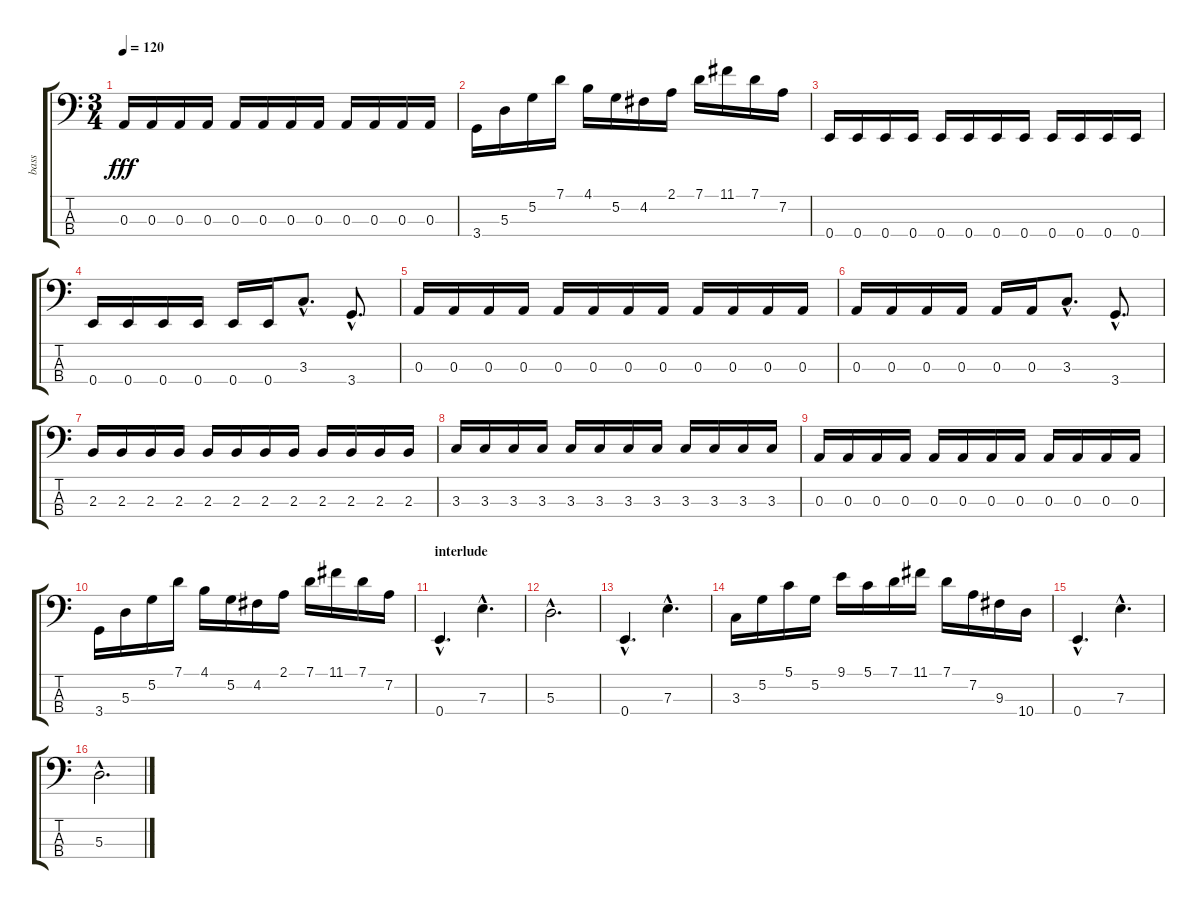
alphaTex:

\track ("bass" "bass") {instrument electricbassfinger}
\staff {score tabs}
\tuning (G2 D2 A1 E1) {hide}
\ts (3 4)
\tempo 120
\clef f4
\ks c
0.3.16{dy fff} 0.3.16 0.3.16 0.3.16 0.3.16 0.3.16 0.3.16 0.3.16 0.3.16 0.3.16 0.3.16 0.3.16 |
3.4.16 5.3.16 5.2.16 7.1.16 4.1.16 5.2.16 4.2.16 2.1.16 7.1.16 11.1.16 7.1.16 7.2.16 |
0.4.16 0.4.16 0.4.16 0.4.16 0.4.16 0.4.16 0.4.16 0.4.16 0.4.16 0.4.16 0.4.16 0.4.16 |
0.4.16 0.4.16 0.4.16 0.4.16 0.4.16 0.4.16 3.3{hac}.8{d} 3.4{hac}.8{d} |
0.3.16 0.3.16 0.3.16 0.3.16 0.3.16 0.3.16 0.3.16 0.3.16 0.3.16 0.3.16 0.3.16 0.3.16 |
0.3.16 0.3.16 0.3.16 0.3.16 0.3.16 0.3.16 3.3{hac}.8{d} 3.4{hac}.8{d} |
2.3.16 2.3.16 2.3.16 2.3.16 2.3.16 2.3.16 2.3.16 2.3.16 2.3.16 2.3.16 2.3.16 2.3.16 |
3.3.16 3.3.16 3.3.16 3.3.16 3.3.16 3.3.16 3.3.16 3.3.16 3.3.16 3.3.16 3.3.16 3.3.16 |
0.3.16 0.3.16 0.3.16 0.3.16 0.3.16 0.3.16 0.3.16 0.3.16 0.3.16 0.3.16 0.3.16 0.3.16 |
3.4.16 5.3.16 5.2.16 7.1.16 4.1.16 5.2.16 4.2.16 2.1.16 7.1.16 11.1.16 7.1.16 7.2.16 |
\section ("" "interlude")
0.4{hac}.4{d} 7.3{hac}.4{d} |
5.3{hac}.2{d} |
0.4{hac}.4{d} 7.3{hac}.4{d} |
3.3.16 5.2.16 5.1.16 5.2.16 9.1.16 5.1.16 7.1.16 11.1.16 7.1.16 7.2.16 9.3.16 10.4.16 |
0.4{hac}.4{d} 7.3{hac}.4{d} |
5.3{hac}.2{d}
